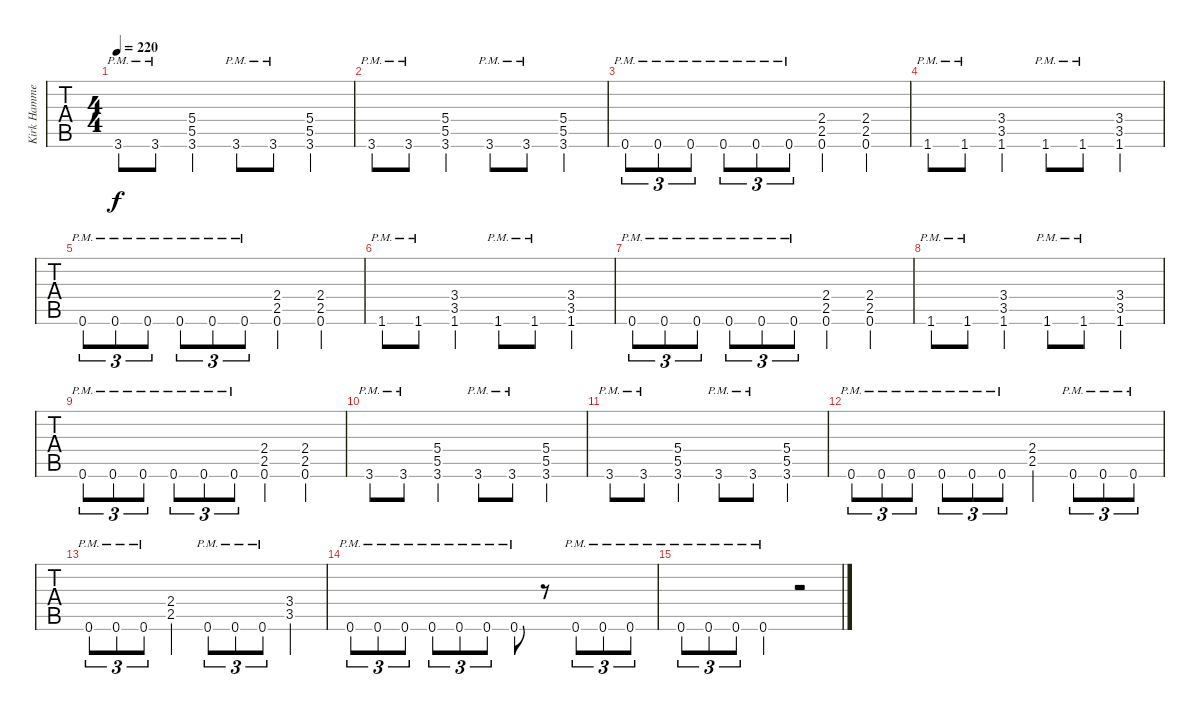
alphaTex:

\track ("Kirk Hammett" "Kirk Hamme") {instrument electricguitarjazz}
\staff {tabs}
\tuning (E4 B3 G3 D3 A2 E2) {hide}
\ts (4 4)
\tempo 220
\clef g2
\ks c
3.6{pm}.8{dy f} 3.6{pm}.8 (5.4 5.5 3.6).4 3.6{pm}.8 3.6{pm}.8 (5.4 5.5 3.6).4 |
3.6{pm}.8 3.6{pm}.8 (5.4 5.5 3.6).4 3.6{pm}.8 3.6{pm}.8 (5.4 5.5 3.6).4 |
0.6{pm}.8{tu (3 2)} 0.6{pm}.8{tu (3 2)} 0.6{pm}.8{tu (3 2)} 0.6{pm}.8{tu (3 2)} 0.6{pm}.8{tu (3 2)} 0.6{pm}.8{tu (3 2)} (2.4 2.5 0.6).4 (2.4 2.5 0.6).4 |
1.6{pm}.8 1.6{pm}.8 (3.4 3.5 1.6).4 1.6{pm}.8 1.6{pm}.8 (3.4 3.5 1.6).4 |
0.6{pm}.8{tu (3 2)} 0.6{pm}.8{tu (3 2)} 0.6{pm}.8{tu (3 2)} 0.6{pm}.8{tu (3 2)} 0.6{pm}.8{tu (3 2)} 0.6{pm}.8{tu (3 2)} (2.4 2.5 0.6).4 (2.4 2.5 0.6).4 |
1.6{pm}.8 1.6{pm}.8 (3.4 3.5 1.6).4 1.6{pm}.8 1.6{pm}.8 (3.4 3.5 1.6).4 |
0.6{pm}.8{tu (3 2)} 0.6{pm}.8{tu (3 2)} 0.6{pm}.8{tu (3 2)} 0.6{pm}.8{tu (3 2)} 0.6{pm}.8{tu (3 2)} 0.6{pm}.8{tu (3 2)} (2.4 2.5 0.6).4 (2.4 2.5 0.6).4 |
1.6{pm}.8 1.6{pm}.8 (3.4 3.5 1.6).4 1.6{pm}.8 1.6{pm}.8 (3.4 3.5 1.6).4 |
0.6{pm}.8{tu (3 2)} 0.6{pm}.8{tu (3 2)} 0.6{pm}.8{tu (3 2)} 0.6{pm}.8{tu (3 2)} 0.6{pm}.8{tu (3 2)} 0.6{pm}.8{tu (3 2)} (2.4 2.5 0.6).4 (2.4 2.5 0.6).4 |
3.6{pm}.8 3.6{pm}.8 (5.4 5.5 3.6).4 3.6{pm}.8 3.6{pm}.8 (5.4 5.5 3.6).4 |
3.6{pm}.8 3.6{pm}.8 (5.4 5.5 3.6).4 3.6{pm}.8 3.6{pm}.8 (5.4 5.5 3.6).4 |
0.6{pm}.8{tu (3 2)} 0.6{pm}.8{tu (3 2)} 0.6{pm}.8{tu (3 2)} 0.6{pm}.8{tu (3 2)} 0.6{pm}.8{tu (3 2)} 0.6{pm}.8{tu (3 2)} (2.4 2.5).4 0.6{pm}.8{tu (3 2)} 0.6{pm}.8{tu (3 2)} 0.6{pm}.8{tu (3 2)} |
0.6{pm}.8{tu (3 2)} 0.6{pm}.8{tu (3 2)} 0.6{pm}.8{tu (3 2)} (2.4 2.5).4 0.6{pm}.8{tu (3 2)} 0.6{pm}.8{tu (3 2)} 0.6{pm}.8{tu (3 2)} (3.4 3.5).4 |
0.6{pm}.8{tu (3 2)} 0.6{pm}.8{tu (3 2)} 0.6{pm}.8{tu (3 2)} 0.6{pm}.8{tu (3 2)} 0.6{pm}.8{tu (3 2)} 0.6{pm}.8{tu (3 2)} 0.6{pm}.8 r.8 0.6{pm}.8{tu (3 2)} 0.6{pm}.8{tu (3 2)} 0.6{pm}.8{tu (3 2)} |
0.6{pm}.8{tu (3 2)} 0.6{pm}.8{tu (3 2)} 0.6{pm}.8{tu (3 2)} 0.6{pm}.4 r.2
